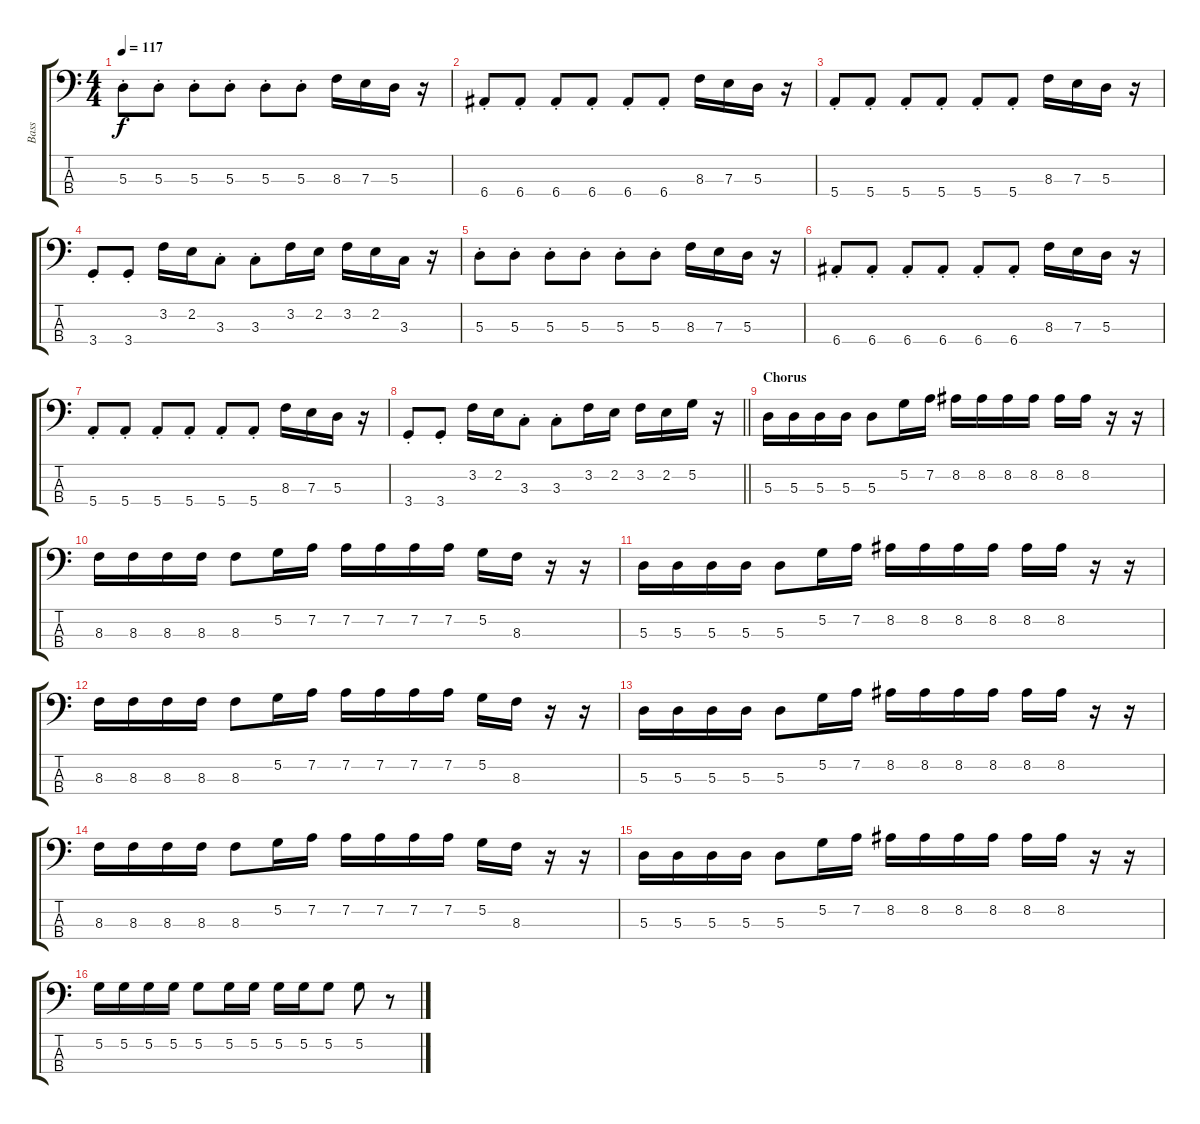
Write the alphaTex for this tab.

\track ("Bass" "Bass") {instrument electricbassfinger}
\staff {score tabs}
\tuning (G2 D2 A1 E1) {hide}
\ts (4 4)
\tempo 117
\clef f4
\ks c
5.3{st}.8{dy f} 5.3{st}.8 5.3{st}.8 5.3{st}.8 5.3{st}.8 5.3{st}.8 8.3.16 7.3.16 5.3.16 r.16 |
6.4{st}.8 6.4{st}.8 6.4{st}.8 6.4{st}.8 6.4{st}.8 6.4{st}.8 8.3.16 7.3.16 5.3.16 r.16 |
5.4{st}.8 5.4{st}.8 5.4{st}.8 5.4{st}.8 5.4{st}.8 5.4{st}.8 8.3.16 7.3.16 5.3.16 r.16 |
3.4{st}.8 3.4{st}.8 3.2.16 2.2.16 3.3{st}.8 3.3{st}.8 3.2.16 2.2.16 3.2.16 2.2.16 3.3.16 r.16 |
5.3{st}.8 5.3{st}.8 5.3{st}.8 5.3{st}.8 5.3{st}.8 5.3{st}.8 8.3.16 7.3.16 5.3.16 r.16 |
6.4{st}.8 6.4{st}.8 6.4{st}.8 6.4{st}.8 6.4{st}.8 6.4{st}.8 8.3.16 7.3.16 5.3.16 r.16 |
5.4{st}.8 5.4{st}.8 5.4{st}.8 5.4{st}.8 5.4{st}.8 5.4{st}.8 8.3.16 7.3.16 5.3.16 r.16 |
\barLineRight lightlight
3.4{st}.8 3.4{st}.8 3.2.16 2.2.16 3.3{st}.8 3.3{st}.8 3.2.16 2.2.16 3.2.16 2.2.16 5.2.16 r.16 |
\section ("" "Chorus")
5.3.16 5.3.16 5.3.16 5.3.16 5.3.8 5.2.16 7.2.16 8.2.16 8.2.16 8.2.16 8.2.16 8.2.16 8.2.16 r.16 r.16 |
8.3.16 8.3.16 8.3.16 8.3.16 8.3.8 5.2.16 7.2.16 7.2.16 7.2.16 7.2.16 7.2.16 5.2.16 8.3.16 r.16 r.16 |
5.3.16 5.3.16 5.3.16 5.3.16 5.3.8 5.2.16 7.2.16 8.2.16 8.2.16 8.2.16 8.2.16 8.2.16 8.2.16 r.16 r.16 |
8.3.16 8.3.16 8.3.16 8.3.16 8.3.8 5.2.16 7.2.16 7.2.16 7.2.16 7.2.16 7.2.16 5.2.16 8.3.16 r.16 r.16 |
5.3.16 5.3.16 5.3.16 5.3.16 5.3.8 5.2.16 7.2.16 8.2.16 8.2.16 8.2.16 8.2.16 8.2.16 8.2.16 r.16 r.16 |
8.3.16 8.3.16 8.3.16 8.3.16 8.3.8 5.2.16 7.2.16 7.2.16 7.2.16 7.2.16 7.2.16 5.2.16 8.3.16 r.16 r.16 |
5.3.16 5.3.16 5.3.16 5.3.16 5.3.8 5.2.16 7.2.16 8.2.16 8.2.16 8.2.16 8.2.16 8.2.16 8.2.16 r.16 r.16 |
5.2.16 5.2.16 5.2.16 5.2.16 5.2.8 5.2.16 5.2.16 5.2.16 5.2.16 5.2.8 5.2.8 r.8
